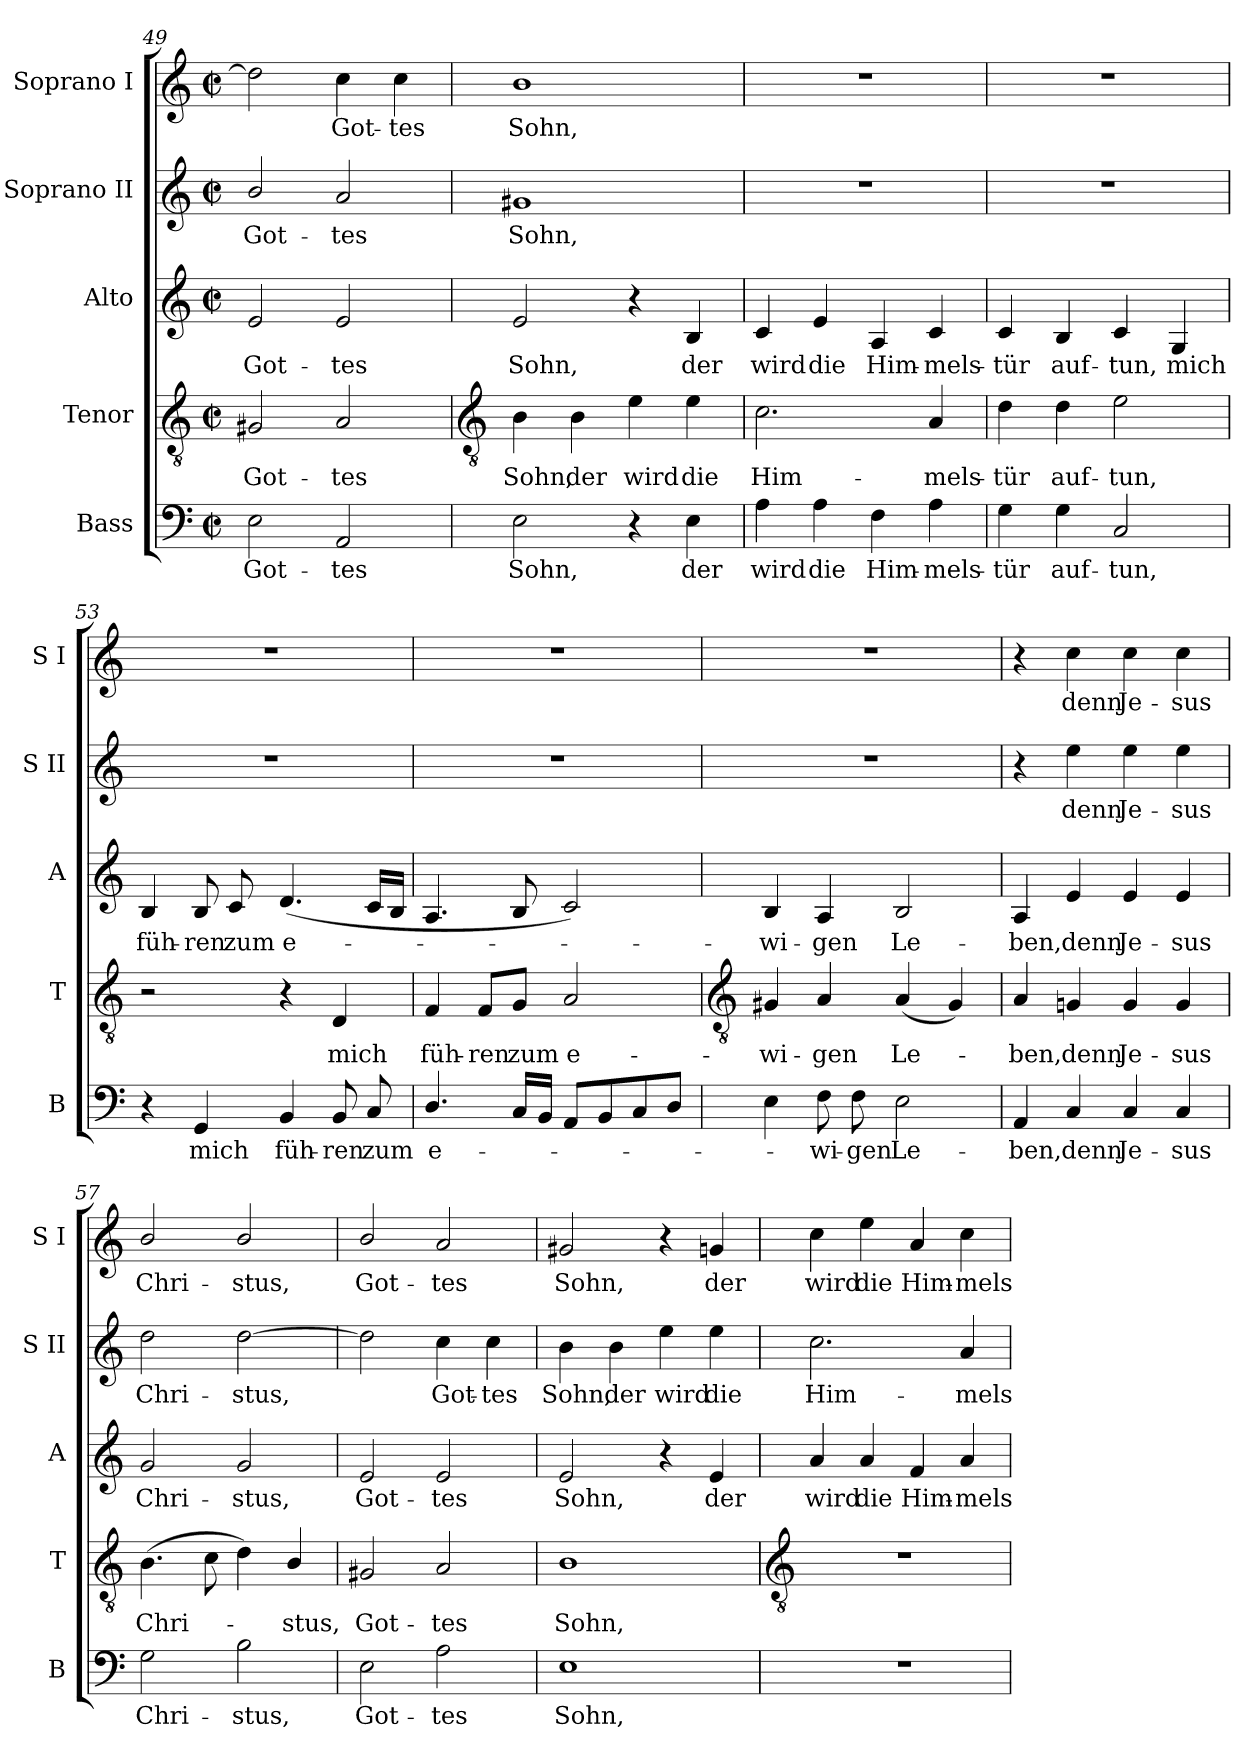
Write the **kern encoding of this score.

**kern	**text	**kern	**text	**kern	**text	**kern	**text	**kern	**text
*part5	*part5	*part4	*part4	*part3	*part3	*part2	*part2	*part1	*part1
*staff5	*staff5	*staff4	*staff4	*staff3	*staff3	*staff2	*staff2	*staff1	*staff1
*I"Bass	*	*I"Tenor	*	*I"Alto	*	*I"Soprano II	*	*I"Soprano I	*
*I'B	*	*I'T	*	*I'A	*	*I'S II	*	*I'S I	*
*clefF4	*	*clefGv2	*	*clefG2	*	*clefG2	*	*clefG2	*
*k[]	*	*k[]	*	*k[]	*	*k[]	*	*k[]	*
*C:	*	*C:	*	*C:	*	*C:	*	*C:	*
*M2/2	*	*M2/2	*	*M2/2	*	*M2/2	*	*M2/2	*
*met(c|)	*	*met(c|)	*	*met(c|)	*	*met(c|)	*	*met(c|)	*
=49	=49	=49	=49	=49	=49	=49	=49	=49	=49
!	!LO:LY:b	!	!LO:LY:b	!	!LO:LY:b	!	!LO:LY:b	!	!
2E	Got-	2G#X	Got-	2e	Got-	2b/	Got-	2dd]	.
!	!LO:LY:b	!	!LO:LY:b	!	!LO:LY:b	!	!LO:LY:b	!	!LO:LY:b
2AA	-tes	2A	-tes	2e	-tes	2a	-tes	4cc	Got-
!	!	!	!	!	!	!	!	!	!LO:LY:b
.	.	.	.	.	.	.	.	4cc	-tes
!!LO:LB:g=z
=50	=50	=50	=50	=50	=50	=50	=50	=50	=50
*	*	*clefGv2	*	*	*	*	*	*	*
!	!LO:LY:b	!	!LO:LY:b	!	!LO:LY:b	!	!LO:LY:b	!	!LO:LY:b
2E	Sohn,	4B	Sohn,	2e	Sohn,	1g#X	Sohn,	1b	Sohn,
!	!	!	!LO:LY:b	!	!	!	!	!	!
.	.	4B	der	.	.	.	.	.	.
!	!	!	!LO:LY:b	!	!	!	!	!	!
4r	.	4e	wird	4r	.	.	.	.	.
!	!LO:LY:b	!	!LO:LY:b	!	!LO:LY:b	!	!	!	!
4E	der	4e	die	4B	der	.	.	.	.
=51	=51	=51	=51	=51	=51	=51	=51	=51	=51
!	!LO:LY:b	!	!LO:LY:b	!	!LO:LY:b	!	!	!	!
4A	wird	2.c	Him-	4c	wird	1r	.	1r	.
!	!LO:LY:b	!	!	!	!LO:LY:b	!	!	!	!
4A	die	.	.	4e	die	.	.	.	.
!	!LO:LY:b	!	!	!	!LO:LY:b	!	!	!	!
4F	Him-	.	.	4A	Him-	.	.	.	.
!	!LO:LY:b	!	!LO:LY:b	!	!LO:LY:b	!	!	!	!
4A	-mels-	4A	-mels-	4c	-mels-	.	.	.	.
=52	=52	=52	=52	=52	=52	=52	=52	=52	=52
!	!LO:LY:b	!	!LO:LY:b	!	!LO:LY:b	!	!	!	!
4G	-tür	4d	-tür	4c	-tür	1r	.	1r	.
!	!LO:LY:b	!	!LO:LY:b	!	!LO:LY:b	!	!	!	!
4G	auf-	4d	auf-	4B	auf-	.	.	.	.
!	!LO:LY:b	!	!LO:LY:b	!	!LO:LY:b	!	!	!	!
2C	-tun,	2e	-tun,	4c	-tun,	.	.	.	.
!	!	!	!	!	!LO:LY:b	!	!	!	!
.	.	.	.	4G	mich	.	.	.	.
=53	=53	=53	=53	=53	=53	=53	=53	=53	=53
!	!	!	!	!	!LO:LY:b	!	!	!	!
4r	.	2r	.	4B	füh-	1r	.	1r	.
!	!LO:LY:b	!	!	!	!LO:LY:b	!	!	!	!
4GG	mich	.	.	8B	-ren	.	.	.	.
!	!	!	!	!	!LO:LY:b	!	!	!	!
.	.	.	.	8c	zum	.	.	.	.
!	!LO:LY:b	!	!	!	!LO:LY:b	!	!	!	!
4BB	füh-	4r	.	(<4.d	e-	.	.	.	.
!	!LO:LY:b	!	!LO:LY:b	!	!	!	!	!	!
8BB	-ren	4D	mich	.	.	.	.	.	.
!	!LO:LY:b	!	!	!	!	!	!	!	!
8C	zum	.	.	16cLL	.	.	.	.	.
.	.	.	.	16BJJ	.	.	.	.	.
=54	=54	=54	=54	=54	=54	=54	=54	=54	=54
!	!LO:LY:b	!	!LO:LY:b	!	!	!	!	!	!
4.D/	e-	4F	füh-	4.A	.	1r	.	1r	.
!	!	!	!LO:LY:b	!	!	!	!	!	!
.	.	8F/L	-ren	.	.	.	.	.	.
!	!	!	!LO:LY:b	!	!	!	!	!	!
16CLL	.	8G/J	zum	8B	.	.	.	.	.
16BBJJ	.	.	.	.	.	.	.	.	.
!	!	!	!LO:LY:b	!	!	!	!	!	!
8AAL	.	2A	e-	2c)	.	.	.	.	.
8BB	.	.	.	.	.	.	.	.	.
8C	.	.	.	.	.	.	.	.	.
8DJ	.	.	.	.	.	.	.	.	.
!!LO:LB:g=z
=55	=55	=55	=55	=55	=55	=55	=55	=55	=55
*	*	*clefGv2	*	*	*	*	*	*	*
!	!	!	!LO:LY:b	!	!LO:LY:b	!	!	!	!
4E	.	4G#X	-wi-	4B	wi-	1r	.	1r	.
!	!LO:LY:b	!	!LO:LY:b	!	!LO:LY:b	!	!	!	!
8F	wi-	4A	-gen	4A	-gen	.	.	.	.
!	!LO:LY:b	!	!	!	!	!	!	!	!
8F	-gen	.	.	.	.	.	.	.	.
!	!LO:LY:b	!	!LO:LY:b	!	!LO:LY:b	!	!	!	!
2E	Le-	(<4A	Le-	2B	Le-	.	.	.	.
.	.	4G#)	.	.	.	.	.	.	.
=56	=56	=56	=56	=56	=56	=56	=56	=56	=56
!	!LO:LY:b	!	!LO:LY:b	!	!LO:LY:b	!	!	!	!
4AA	-ben,	4A	ben,	4A	-ben,	4r	.	4r	.
!	!LO:LY:b	!	!LO:LY:b	!	!LO:LY:b	!	!LO:LY:b	!	!LO:LY:b
4C	denn	4Gn	denn	4e	denn	4ee	denn	4cc	denn
!	!LO:LY:b	!	!LO:LY:b	!	!LO:LY:b	!	!LO:LY:b	!	!LO:LY:b
4C	Je-	4G	Je-	4e	Je-	4ee	Je-	4cc	Je-
!	!LO:LY:b	!	!LO:LY:b	!	!LO:LY:b	!	!LO:LY:b	!	!LO:LY:b
4C	-sus	4G	-sus	4e	-sus	4ee	-sus	4cc	-sus
=57	=57	=57	=57	=57	=57	=57	=57	=57	=57
!	!LO:LY:b	!	!LO:LY:b	!	!LO:LY:b	!	!LO:LY:b	!	!LO:LY:b
2G	Chri-	(>4.B	Chri-	2g	Chri-	2dd	Chri-	2b/	Chri-
.	.	8c	.	.	.	.	.	.	.
!	!LO:LY:b	!	!	!	!LO:LY:b	!	!LO:LY:b	!	!LO:LY:b
2B	-stus,	4d)	.	2g	-stus,	[2dd	-stus,	2b/	-stus,
!	!	!	!LO:LY:b	!	!	!	!	!	!
.	.	4B/	stus,	.	.	.	.	.	.
=58	=58	=58	=58	=58	=58	=58	=58	=58	=58
!	!LO:LY:b	!	!LO:LY:b	!	!LO:LY:b	!	!	!	!LO:LY:b
2E	Got-	2G#X	Got-	2e	Got-	2dd]	.	2b/	Got-
!	!LO:LY:b	!	!LO:LY:b	!	!LO:LY:b	!	!LO:LY:b	!	!LO:LY:b
2A	-tes	2A	-tes	2e	-tes	4cc	Got-	2a	-tes
!	!	!	!	!	!	!	!LO:LY:b	!	!
.	.	.	.	.	.	4cc	-tes	.	.
=59	=59	=59	=59	=59	=59	=59	=59	=59	=59
!	!LO:LY:b	!	!LO:LY:b	!	!LO:LY:b	!	!LO:LY:b	!	!LO:LY:b
1E	Sohn,	1B	Sohn,	2e	Sohn,	4b	Sohn,	2g#X	Sohn,
!	!	!	!	!	!	!	!LO:LY:b	!	!
.	.	.	.	.	.	4b	der	.	.
!	!	!	!	!	!	!	!LO:LY:b	!	!
.	.	.	.	4r	.	4ee	wird	4r	.
!	!	!	!	!	!LO:LY:b	!	!LO:LY:b	!	!LO:LY:b
.	.	.	.	4e	der	4ee	die	4gn	der
!!LO:LB:g=z
=60	=60	=60	=60	=60	=60	=60	=60	=60	=60
*	*	*clefGv2	*	*	*	*	*	*	*
!	!	!	!	!	!LO:LY:b	!	!LO:LY:b	!	!LO:LY:b
1r	.	1r	.	4a	wird	2.cc	Him-	4cc	wird
!	!	!	!	!	!LO:LY:b	!	!	!	!LO:LY:b
.	.	.	.	4a	die	.	.	4ee	die
!	!	!	!	!	!LO:LY:b	!	!	!	!LO:LY:b
.	.	.	.	4f	Him-	.	.	4a	Him-
!	!	!	!	!	!LO:LY:b	!	!LO:LY:b	!	!LO:LY:b
.	.	.	.	4a	-mels-	4a	-mels-	4cc	-mels-
=	=	=	=	=	=	=	=	=	=
*-	*-	*-	*-	*-	*-	*-	*-	*-	*-
